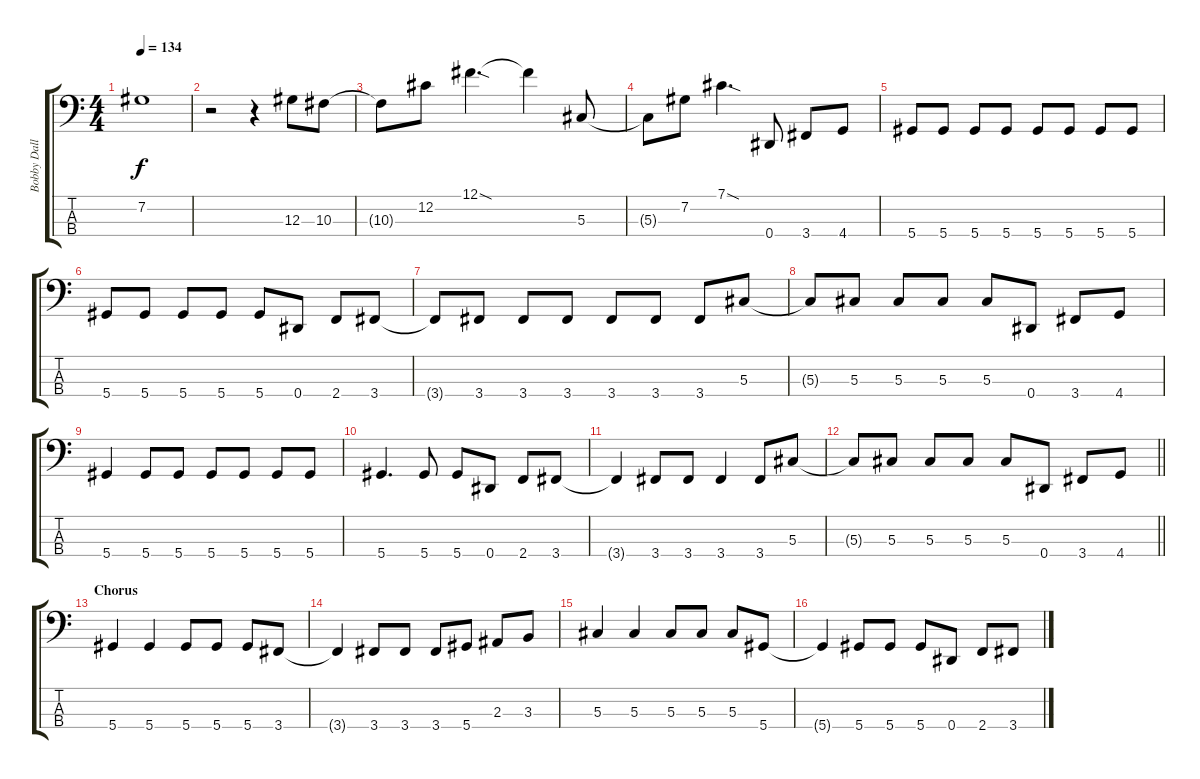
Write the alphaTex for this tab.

\track ("Bobby Dall" "Bobby Dall") {instrument electricbasspick}
\staff {score tabs}
\tuning (Gb2 Db2 Ab1 Eb1) {hide}
\ts (4 4)
\tempo 134
\clef f4
\ks c
7.2{t}.1{dy f} |
r.2 r.4 12.3.8 10.3.8 |
10.3{t}.8 12.2.8 12.1{sod}.4{d} 12.1{t}.4 5.3.8 |
5.3{t}.8 7.2.8 7.1{sod}.4{d} 0.4.8 3.4.8 4.4.8 |
5.4.8 5.4.8 5.4.8 5.4.8 5.4.8 5.4.8 5.4.8 5.4.8 |
5.4.8 5.4.8 5.4.8 5.4.8 5.4.8 0.4.8 2.4.8 3.4.8 |
3.4{t}.8 3.4.8 3.4.8 3.4.8 3.4.8 3.4.8 3.4.8 5.3.8 |
5.3{t}.8 5.3.8 5.3.8 5.3.8 5.3.8 0.4.8 3.4.8 4.4.8 |
5.4.4 5.4.8 5.4.8 5.4.8 5.4.8 5.4.8 5.4.8 |
5.4.4{d} 5.4.8 5.4.8 0.4.8 2.4.8 3.4.8 |
3.4{t}.4 3.4.8 3.4.8 3.4.4 3.4.8 5.3.8 |
\barLineRight lightlight
5.3{t}.8 5.3.8 5.3.8 5.3.8 5.3.8 0.4.8 3.4.8 4.4.8 |
\section ("" "Chorus")
5.4.4 5.4.4 5.4.8 5.4.8 5.4.8 3.4.8 |
3.4{t}.4 3.4.8 3.4.8 3.4.8 5.4.8 2.3.8 3.3.8 |
5.3.4 5.3.4 5.3.8 5.3.8 5.3.8 5.4.8 |
5.4{t}.4 5.4.8 5.4.8 5.4.8 0.4.8 2.4.8 3.4.8
